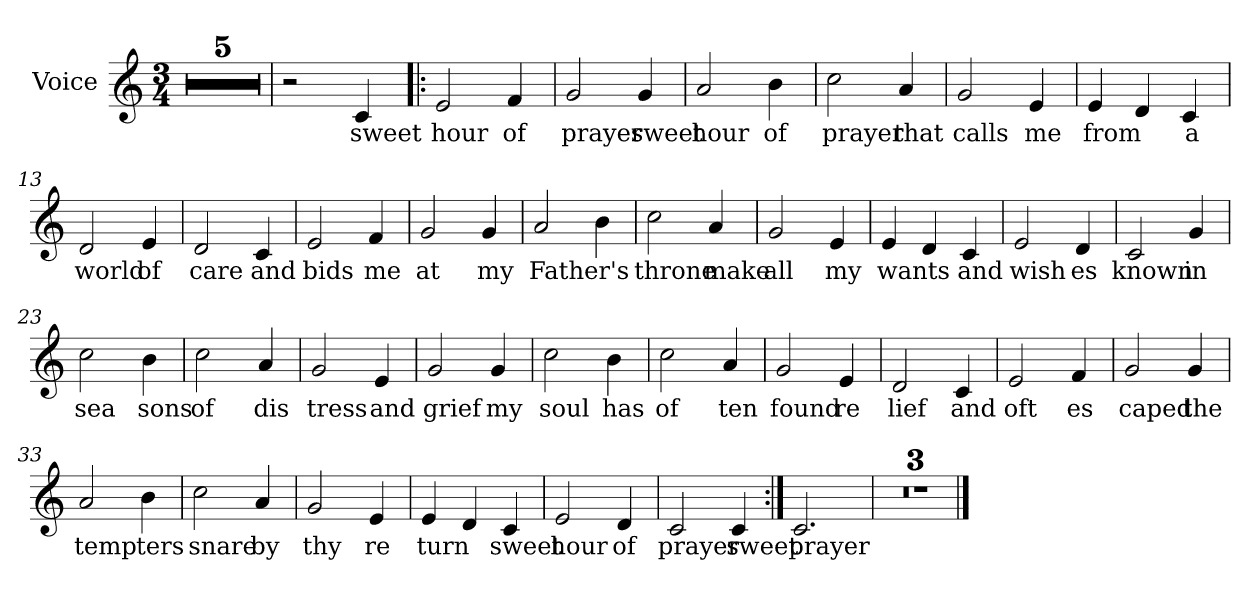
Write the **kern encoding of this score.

**kern	**text
*part1	*part1
*staff1	*staff1
*I"Voice	*
*I'V	*
*clefG2	*
*k[]	*
*C:	*
*M3/4	*
*MM85	*
=1	=1
2.r	.
=2	=2
2.r	.
=3	=3
!LO:N:vis=1	!
2.r	.
=4	=4
!LO:N:vis=1	!
2.r	.
=5	=5
!LO:N:vis=1	!
2.r	.
=6	=6
*MM85	*
2r	.
!	!LO:LY:b
4c/	sweet
=7!|:	=7!|:
!	!LO:LY:b
2e/	hour
!	!LO:LY:b
4f/	of
=8	=8
!	!LO:LY:b
2g/	prayer
!	!LO:LY:b
4g/	sweet
!!LO:LB:g=z
=9	=9
!	!LO:LY:b
2a/	hour
!	!LO:LY:b
4b\	of
=10	=10
!	!LO:LY:b
2cc\	prayer
!	!LO:LY:b
4a/	that
=11	=11
!	!LO:LY:b
2g/	calls
!	!LO:LY:b
4e/	me
=12	=12
!	!LO:LY:b
4e/	from
4d/	.
!	!LO:LY:b
4c/	a
=13	=13
!	!LO:LY:b
2d/	world
!	!LO:LY:b
4e/	of
=14	=14
!	!LO:LY:b
2d/	care
!	!LO:LY:b
4c/	and
=15	=15
!	!LO:LY:b
2e/	bids
!	!LO:LY:b
4f/	me
=16	=16
!	!LO:LY:b
2g/	at
!	!LO:LY:b
4g/	my
!!LO:LB:g=z
=17	=17
!	!LO:LY:b
2a/	Father's
4b\	.
=18	=18
!	!LO:LY:b
2cc\	throne
!	!LO:LY:b
4a/	make
=19	=19
!	!LO:LY:b
2g/	all
!	!LO:LY:b
4e/	my
=20	=20
!	!LO:LY:b
4e/	wants
4d/	.
!	!LO:LY:b
4c/	and
=21	=21
!	!LO:LY:b
2e/	wish
!	!LO:LY:b
4d/	es
=22	=22
!	!LO:LY:b
2c/	known
!	!LO:LY:b
4g/	in
=23	=23
!	!LO:LY:b
2cc\	sea
!	!LO:LY:b
4b\	sons
=24	=24
!	!LO:LY:b
2cc\	of
!	!LO:LY:b
4a/	dis
!!LO:LB:g=z
=25	=25
!	!LO:LY:b
2g/	tress
!	!LO:LY:b
4e/	and
=26	=26
!	!LO:LY:b
2g/	grief
!	!LO:LY:b
4g/	my
=27	=27
!	!LO:LY:b
2cc\	soul
!	!LO:LY:b
4b\	has
=28	=28
!	!LO:LY:b
2cc\	of
!	!LO:LY:b
4a/	ten
=29	=29
!	!LO:LY:b
2g/	found
!	!LO:LY:b
4e/	re
=30	=30
!	!LO:LY:b
2d/	lief
!	!LO:LY:b
4c/	and
=31	=31
!	!LO:LY:b
2e/	oft
!	!LO:LY:b
4f/	es
=32	=32
!	!LO:LY:b
2g/	caped
!	!LO:LY:b
4g/	the
!!LO:LB:g=z
=33	=33
!	!LO:LY:b
2a/	temp
!	!LO:LY:b
4b\	ters
=34	=34
!	!LO:LY:b
2cc\	snare
!	!LO:LY:b
4a/	by
=35	=35
!	!LO:LY:b
2g/	thy
!	!LO:LY:b
4e/	re
=36	=36
!	!LO:LY:b
4e/	turn
4d/	.
!	!LO:LY:b
4c/	sweet
=37	=37
!	!LO:LY:b
2e/	hour
!	!LO:LY:b
4d/	of
=38	=38
!	!LO:LY:b
2c/	prayer
!	!LO:LY:b
4c/	sweet
=39:|!	=39:|!
!	!LO:LY:b
2.c/	prayer
=40	=40
2.r	.
=41	=41
2.r	.
=42	=42
2.r	.
==	==
*-	*-
